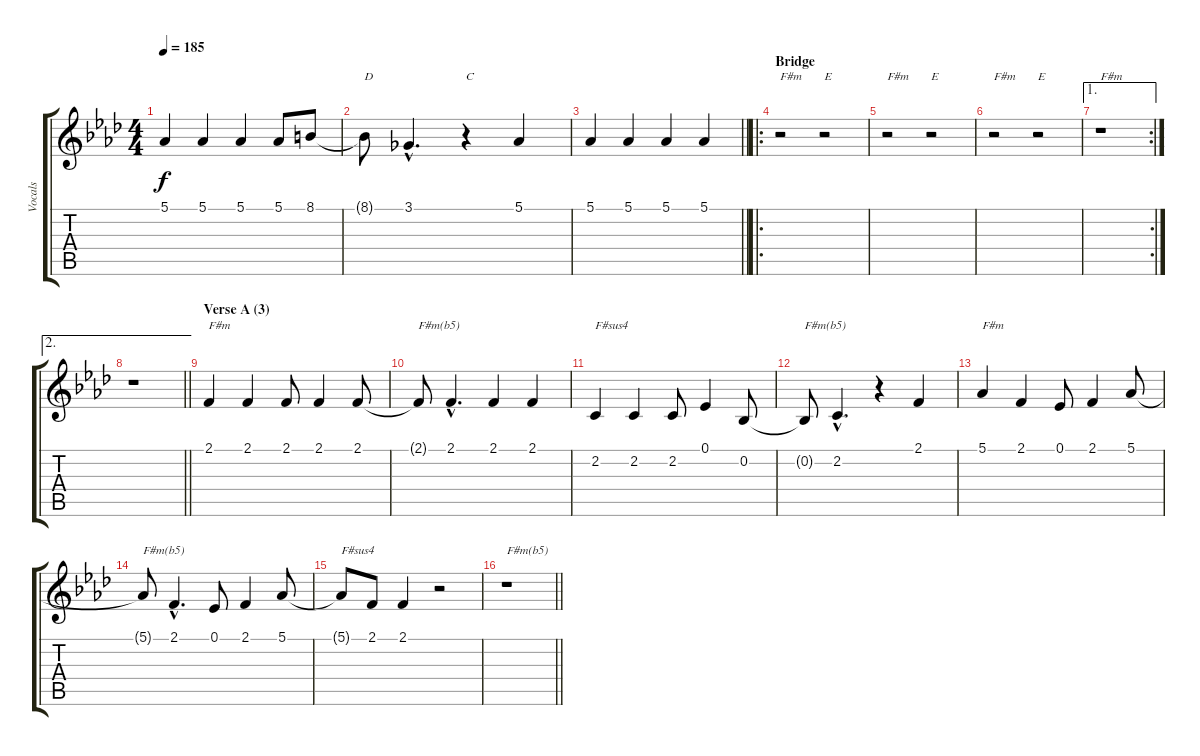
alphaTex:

\track ("Vocals" "Vocals") {instrument sopranosax}
\staff {score tabs}
\tuning (Eb4 Bb3 Gb3 Db3 Ab2 Eb2) {hide}
\ts (4 4)
\tempo 185
\clef g2
\ks fminor
5.1.4{dy f} 5.1.4 5.1.4 5.1.8 8.1.8 |
8.1{t}.8{txt "D"} 3.1{hac}.4{d} r.4{txt "C"} 5.1.4 |
\barLineRight lightlight
5.1.4 5.1.4 5.1.4 5.1.4 |
\ro
\section ("" "Bridge")
r.2{txt "F#m"} r.2{txt "E"} |
r.2{txt "F#m"} r.2{txt "E"} |
r.2{txt "F#m"} r.2{txt "E"} |
\ae 1
\rc 2
r.1{txt "F#m"} |
\ae 2
\barLineRight lightlight
r.1 |
\section ("" "Verse A (3)")
2.1.4{txt "F#m"} 2.1.4 2.1.8 2.1.4 2.1.8 |
2.1{t}.8{txt "F#m(b5)"} 2.1{hac}.4{d} 2.1.4 2.1.4 |
2.2.4{txt "F#sus4"} 2.2.4 2.2.8 0.1.4 0.2.8 |
0.2{t}.8{txt "F#m(b5)"} 2.2{hac}.4{d} r.4 2.1.4 |
5.1.4{txt "F#m"} 2.1.4 0.1.8 2.1.4 5.1.8 |
5.1{t}.8{txt "F#m(b5)"} 2.1{hac}.4{d} 0.1.8 2.1.4 5.1.8 |
5.1{t}.8{txt "F#sus4"} 2.1.8 2.1.4 r.2 |
\barLineRight lightlight
r.1{txt "F#m(b5)"}
